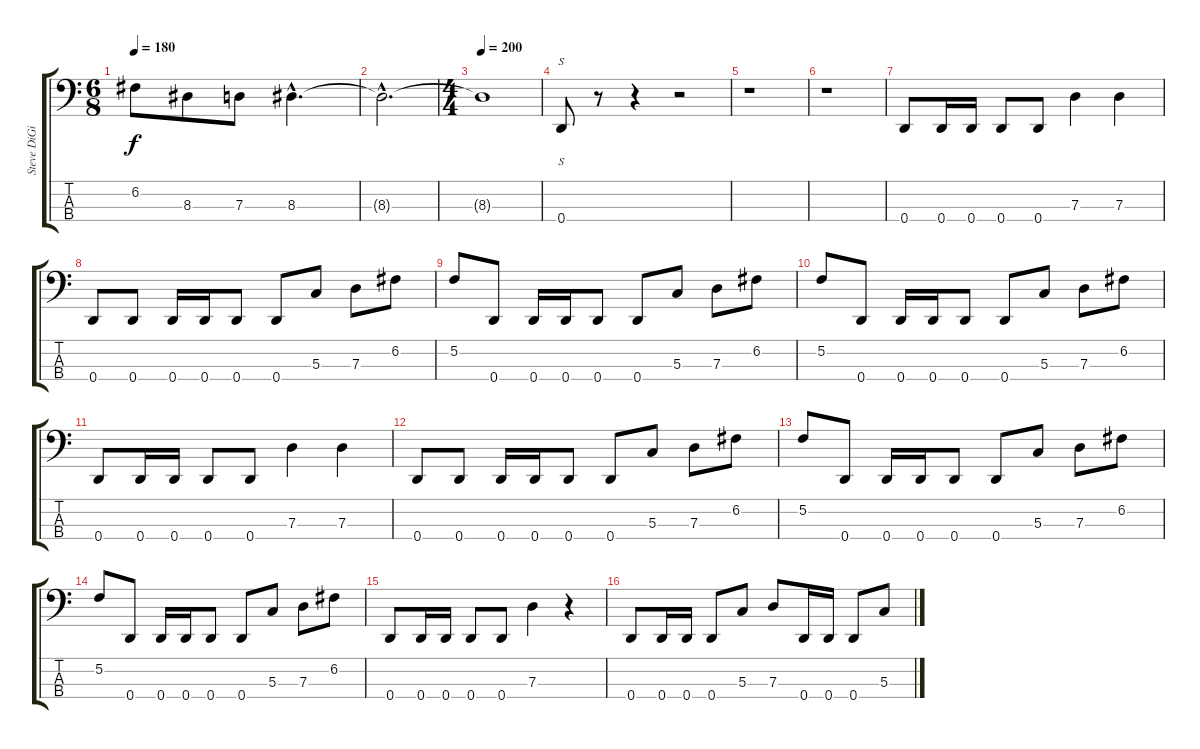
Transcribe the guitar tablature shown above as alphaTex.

\track ("Steve DiGiorgio" "Steve DiGi") {instrument electricbassfinger}
\staff {score tabs}
\tuning (F2 C2 G1 D1) {hide}
\ts (6 8)
\tempo 180
\clef f4
\ks c
6.2.8{dy f} 8.3.8 7.3.8 8.3{hac}.4{d} |
8.3{hac t}.2{d} |
\ts (4 4)
\tempo 200
8.3{t}.1 |
0.4.8{s} r.8 r.4 r.2 |
r.1 |
r.1 |
0.4.8 0.4.16 0.4.16 0.4.8 0.4.8 7.3.4 7.3.4 |
0.4.8 0.4.8 0.4.16 0.4.16 0.4.8 0.4.8 5.3.8 7.3.8 6.2.8 |
5.2.8 0.4.8 0.4.16 0.4.16 0.4.8 0.4.8 5.3.8 7.3.8 6.2.8 |
5.2.8 0.4.8 0.4.16 0.4.16 0.4.8 0.4.8 5.3.8 7.3.8 6.2.8 |
0.4.8 0.4.16 0.4.16 0.4.8 0.4.8 7.3.4 7.3.4 |
0.4.8 0.4.8 0.4.16 0.4.16 0.4.8 0.4.8 5.3.8 7.3.8 6.2.8 |
5.2.8 0.4.8 0.4.16 0.4.16 0.4.8 0.4.8 5.3.8 7.3.8 6.2.8 |
5.2.8 0.4.8 0.4.16 0.4.16 0.4.8 0.4.8 5.3.8 7.3.8 6.2.8 |
0.4.8 0.4.16 0.4.16 0.4.8 0.4.8 7.3.4 r.4 |
0.4.8 0.4.16 0.4.16 0.4.8 5.3.8 7.3.8 0.4.16 0.4.16 0.4.8 5.3.8
